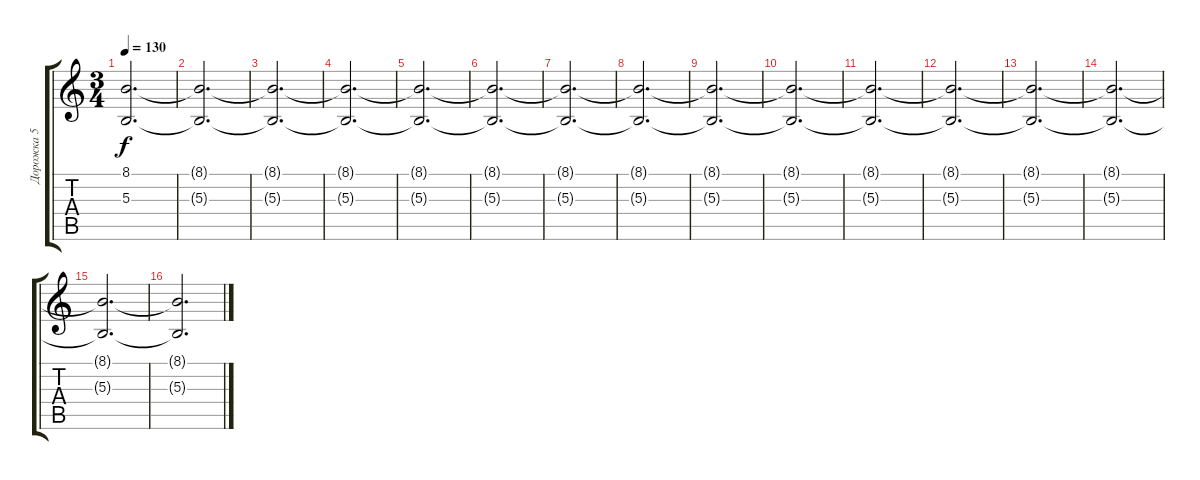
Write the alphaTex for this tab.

\track ("Дорожка 5" "Дорожка 5") {instrument voiceoohs}
\staff {score tabs}
\tuning (Eb4 Bb3 Gb3 Db3 Ab2 Db2) {hide}
\ts (3 4)
\tempo 130
\clef g2
\ks c
(8.1{t} 5.3{t}).2{d dy f} |
(8.1{t} 5.3{t}).2{d} |
(8.1{t} 5.3{t}).2{d} |
(8.1{t} 5.3{t}).2{d} |
(8.1{t} 5.3{t}).2{d} |
(8.1{t} 5.3{t}).2{d} |
(8.1{t} 5.3{t}).2{d} |
(8.1{t} 5.3{t}).2{d} |
(8.1{t} 5.3{t}).2{d} |
(8.1{t} 5.3{t}).2{d} |
(8.1{t} 5.3{t}).2{d} |
(8.1{t} 5.3{t}).2{d} |
(8.1{t} 5.3{t}).2{d} |
(8.1{t} 5.3{t}).2{d} |
(8.1{t} 5.3{t}).2{d} |
(8.1{t} 5.3{t}).2{d}
